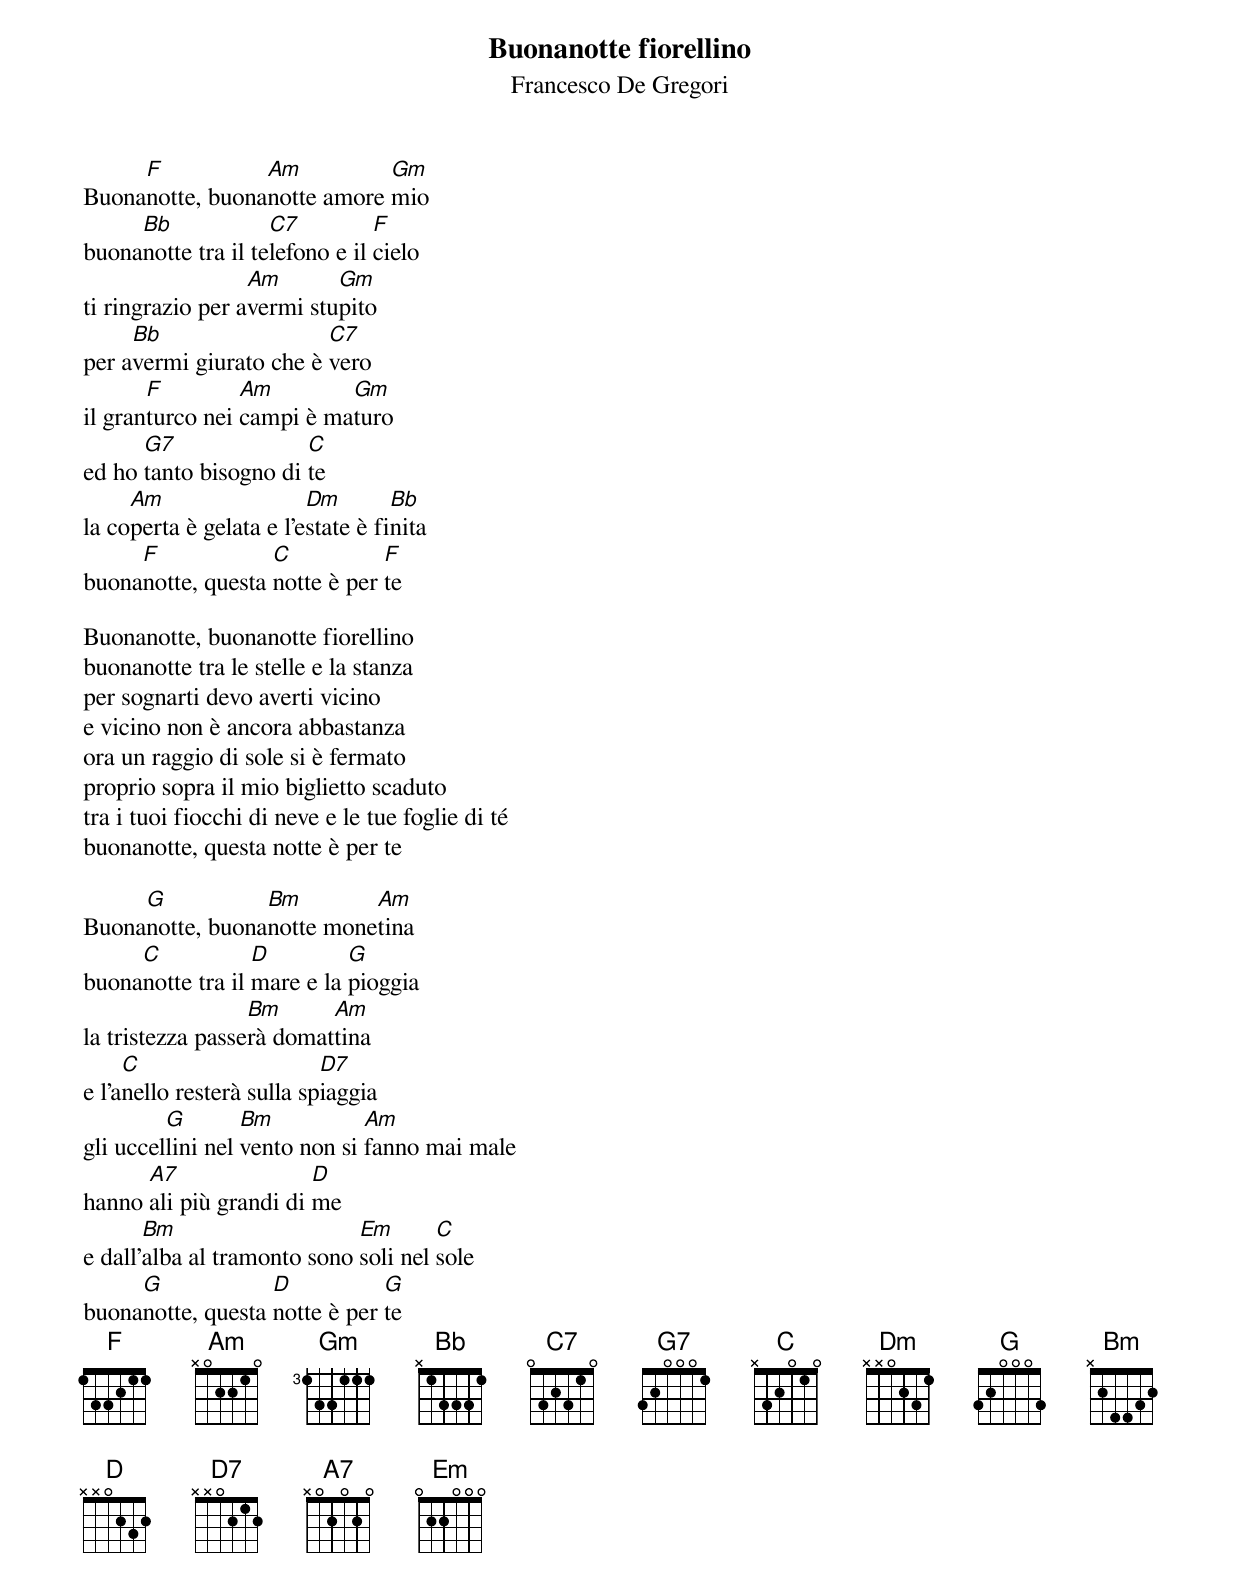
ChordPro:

{title: Buonanotte fiorellino}
{subtitle: Francesco De Gregori}

Buona[F]notte, buona[Am]notte amore [Gm]mio
buona[Bb]notte tra il te[C7]lefono e il [F]cielo
ti ringrazio per a[Am]vermi stu[Gm]pito
per a[Bb]vermi giurato che è [C7]vero
il gran[F]turco nei [Am]campi è ma[Gm]turo
ed ho [G7]tanto bisogno di [C]te
la co[Am]perta è gelata e l'e[Dm]state è fi[Bb]nita
buona[F]notte, questa [C]notte è per [F]te

Buonanotte, buonanotte fiorellino
buonanotte tra le stelle e la stanza
per sognarti devo averti vicino
e vicino non è ancora abbastanza
ora un raggio di sole si è fermato
proprio sopra il mio biglietto scaduto
tra i tuoi fiocchi di neve e le tue foglie di té
buonanotte, questa notte è per te

Buona[G]notte, buona[Bm]notte mone[Am]tina
buona[C]notte tra il [D]mare e la [G]pioggia
la tristezza passe[Bm]rà domat[Am]tina
e l'a[C]nello resterà sulla sp[D7]iaggia
gli uccel[G]lini nel [Bm]vento non si [Am]fanno mai male
hanno [A7]ali più grandi di [D]me
e dall'[Bm]alba al tramonto sono [Em]soli nel [C]sole
buona[G]notte, questa [D]notte è per [G]te
